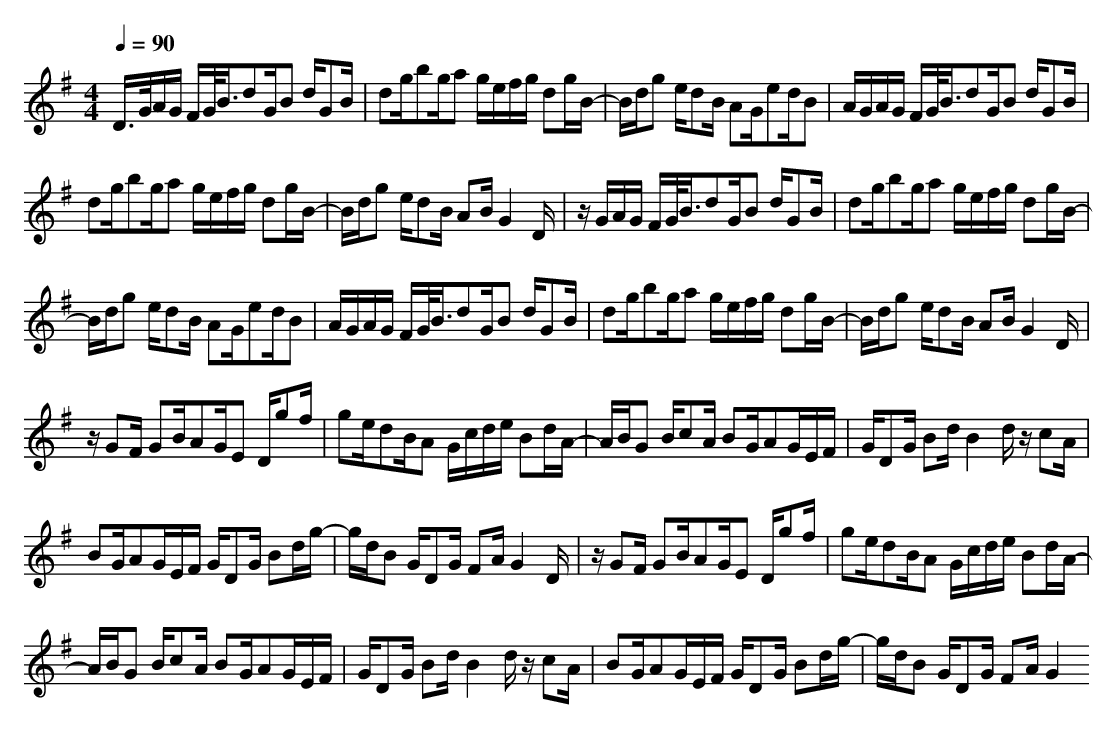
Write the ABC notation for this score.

X:1
T:
M: 4/4
L: 1/8
Q:1/4=90
K:G % 1 sharps
D/2>G/2A/2G/2 F/2G/2<B/2dG/2B d/2GB/2|dg/2bg/2a g/2e/2f/2g/2 dg/2B/2-|B/2d/2g e/2dB/2 AG/2ed/2B|A/2G/2A/2G/2 F/2G/2<B/2dG/2B d/2GB/2|
dg/2bg/2a g/2e/2f/2g/2 dg/2B/2-|B/2d/2g e/2dB/2 AB/2G2D/2|z/2G/2A/2G/2 F/2G/2<B/2dG/2B d/2GB/2|dg/2bg/2a g/2e/2f/2g/2 dg/2B/2-|
B/2d/2g e/2dB/2 AG/2ed/2B|A/2G/2A/2G/2 F/2G/2<B/2dG/2B d/2GB/2|dg/2bg/2a g/2e/2f/2g/2 dg/2B/2-|B/2d/2g e/2dB/2 AB/2G2D/2|
z/2GF/2 GB/2AG/2E D/2gf/2|ge/2dB/2A G/2c/2d/2e/2 Bd/2A/2-|A/2B/2G B/2cA/2 BG/2AG/2E/2F/2|G/2DG/2 Bd/2B2d/2 z/2cA/2|
BG/2AG/2E/2F/2 G/2DG/2 Bd/2g/2-|g/2d/2B G/2DG/2 FA/2G2D/2|z/2GF/2 GB/2AG/2E D/2gf/2|ge/2dB/2A G/2c/2d/2e/2 Bd/2A/2-|
A/2B/2G B/2cA/2 BG/2AG/2E/2F/2|G/2DG/2 Bd/2B2d/2 z/2cA/2|BG/2AG/2E/2F/2 G/2DG/2 Bd/2g/2-|g/2d/2B G/2DG/2 FA/2G2
